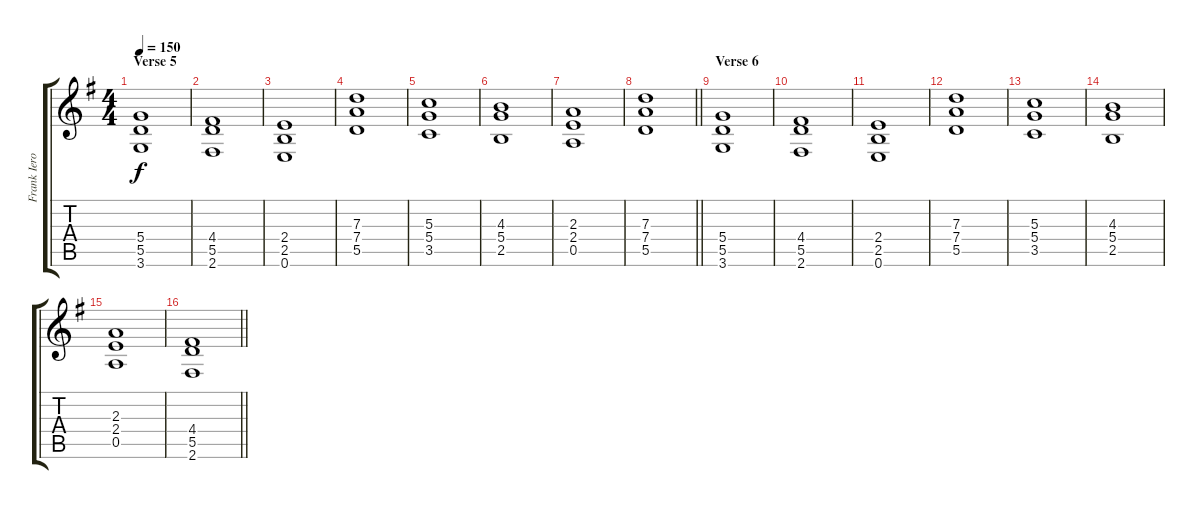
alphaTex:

\track ("Frank Iero (rhythm guitar)" "Frank Iero") {instrument distortionguitar}
\staff {score tabs}
\tuning (E4 B3 G3 D3 A2 E2) {hide}
\ts (4 4)
\section ("" "Verse 5")
\tempo 150
\clef g2
\ks eminor
(5.4 5.5 3.6).1{dy f} |
(4.4 5.5 2.6).1 |
(2.4 2.5 0.6).1 |
(7.3 7.4 5.5).1 |
(5.3 5.4 3.5).1 |
(4.3 5.4 2.5).1 |
(2.3 2.4 0.5).1 |
\barLineRight lightlight
(7.3 7.4 5.5).1 |
\section ("" "Verse 6")
(5.4 5.5 3.6).1 |
(4.4 5.5 2.6).1 |
(2.4 2.5 0.6).1 |
(7.3 7.4 5.5).1 |
(5.3 5.4 3.5).1 |
(4.3 5.4 2.5).1 |
(2.3 2.4 0.5).1 |
\barLineRight lightlight
(4.4 5.5 2.6).1
